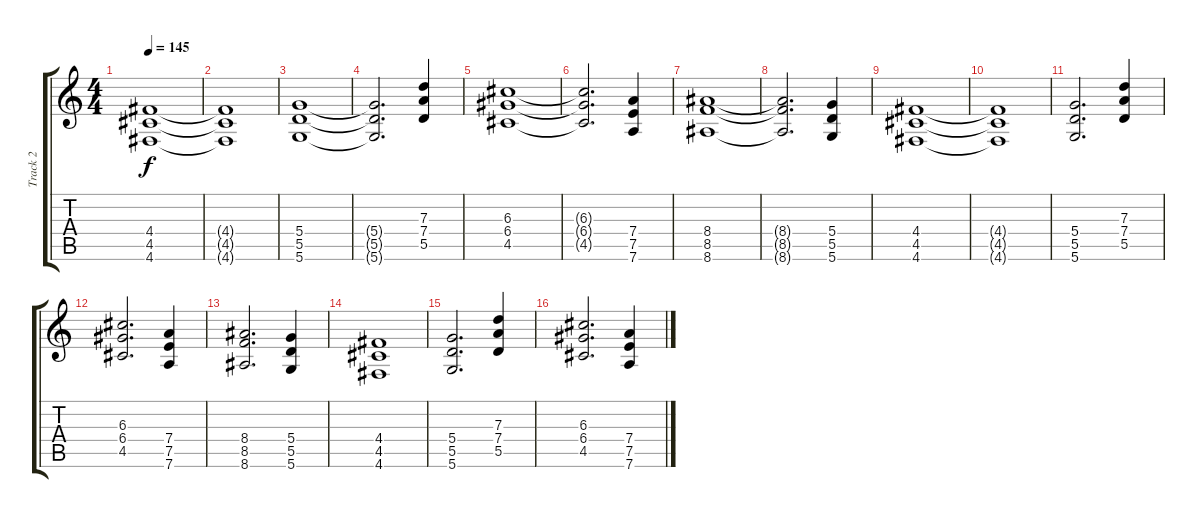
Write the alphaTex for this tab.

\track ("Track 2" "Track 2") {instrument distortionguitar}
\staff {score tabs}
\tuning (E4 B3 G3 D3 A2 D2) {hide}
\ts (4 4)
\tempo 145
\clef g2
\ks c
(4.4 4.5 4.6).1{dy f} |
(4.4{t} 4.5{t} 4.6{t}).1 |
(5.4 5.5 5.6).1 |
(5.4{t} 5.5{t} 5.6{t}).2{d} (7.3 7.4 5.5).4 |
(6.3 6.4 4.5).1 |
(6.3{t} 6.4{t} 4.5{t}).2{d} (7.4 7.5 7.6).4 |
(8.4 8.5 8.6).1 |
(8.4{t} 8.5{t} 8.6{t}).2{d} (5.4 5.5 5.6).4 |
(4.4 4.5 4.6).1 |
(4.4{t} 4.5{t} 4.6{t}).1 |
(5.4 5.5 5.6).2{d} (7.3 7.4 5.5).4 |
(6.3 6.4 4.5).2{d} (7.4 7.5 7.6).4 |
(8.4 8.5 8.6).2{d} (5.4 5.5 5.6).4 |
(4.4 4.5 4.6).1 |
(5.4 5.5 5.6).2{d} (7.3 7.4 5.5).4 |
(6.3 6.4 4.5).2{d} (7.4 7.5 7.6).4
